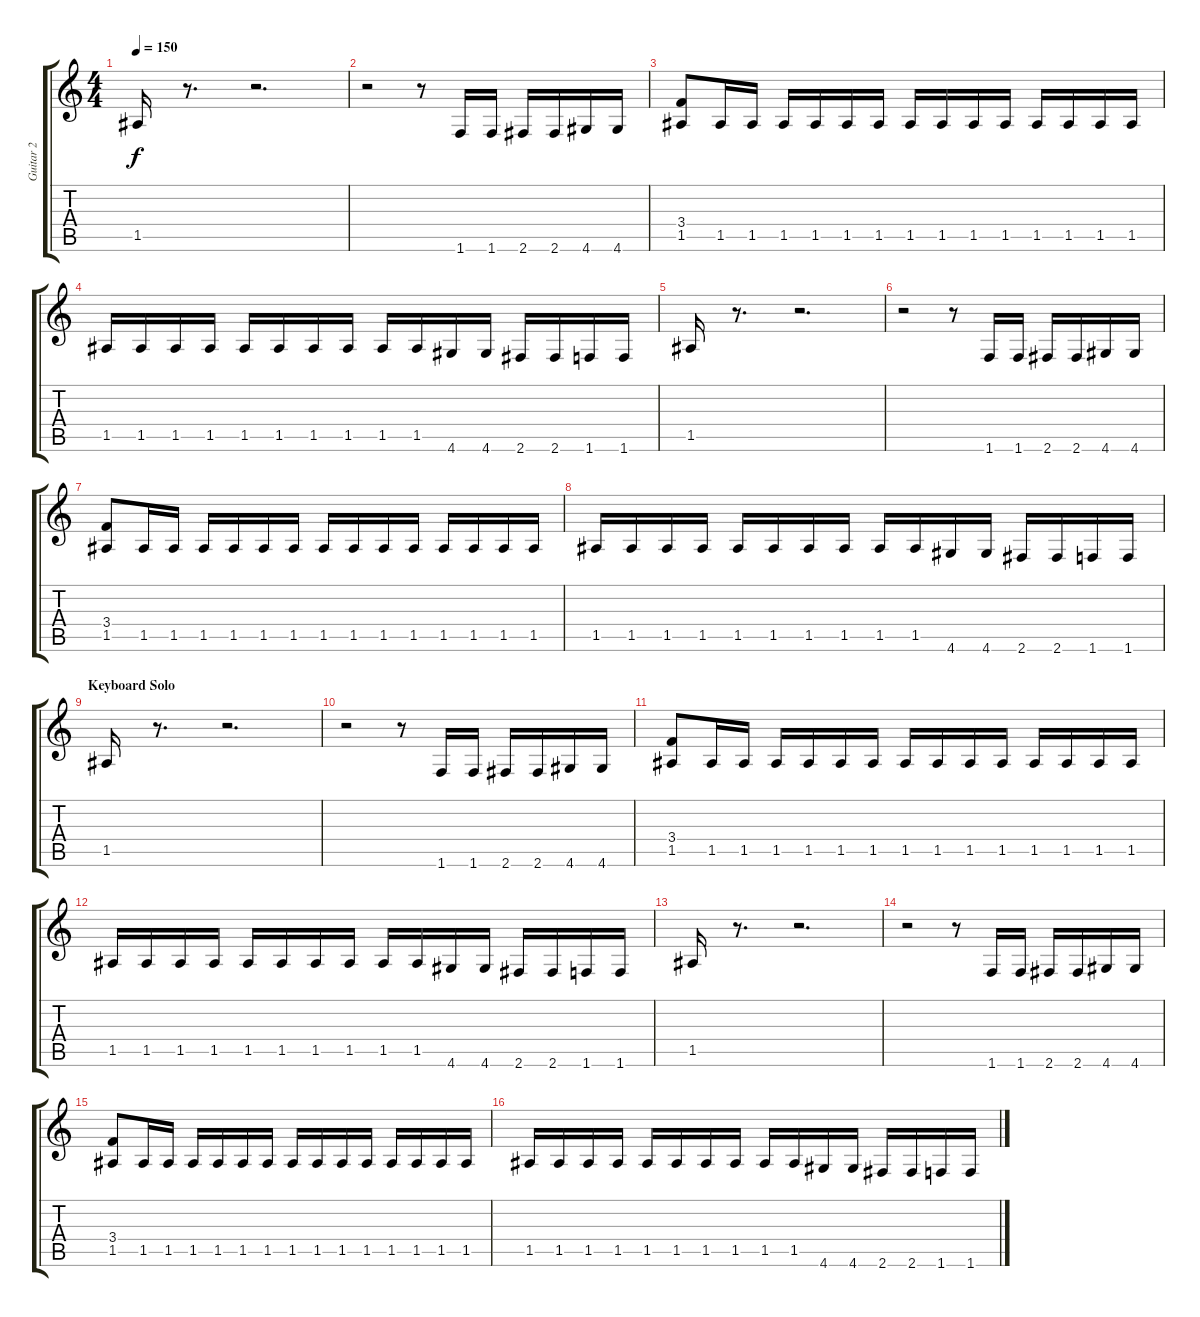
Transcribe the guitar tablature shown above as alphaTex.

\track ("Guitar 2 " "Guitar 2 ") {instrument distortionguitar}
\staff {score tabs}
\tuning (E4 B3 G3 D3 A2 E2) {hide}
\ts (4 4)
\tempo 150
\clef g2
\ks c
1.5.16{dy f} r.8{d} r.2{d} |
r.2 r.8 1.6.16 1.6.16 2.6.16 2.6.16 4.6.16 4.6.16 |
(3.4 1.5).8 1.5.16 1.5.16 1.5.16 1.5.16 1.5.16 1.5.16 1.5.16 1.5.16 1.5.16 1.5.16 1.5.16 1.5.16 1.5.16 1.5.16 |
1.5.16 1.5.16 1.5.16 1.5.16 1.5.16 1.5.16 1.5.16 1.5.16 1.5.16 1.5.16 4.6.16 4.6.16 2.6.16 2.6.16 1.6.16 1.6.16 |
1.5.16 r.8{d} r.2{d} |
r.2 r.8 1.6.16 1.6.16 2.6.16 2.6.16 4.6.16 4.6.16 |
(3.4 1.5).8 1.5.16 1.5.16 1.5.16 1.5.16 1.5.16 1.5.16 1.5.16 1.5.16 1.5.16 1.5.16 1.5.16 1.5.16 1.5.16 1.5.16 |
1.5.16 1.5.16 1.5.16 1.5.16 1.5.16 1.5.16 1.5.16 1.5.16 1.5.16 1.5.16 4.6.16 4.6.16 2.6.16 2.6.16 1.6.16 1.6.16 |
\section ("" "Keyboard Solo")
1.5.16 r.8{d} r.2{d} |
r.2 r.8 1.6.16 1.6.16 2.6.16 2.6.16 4.6.16 4.6.16 |
(3.4 1.5).8 1.5.16 1.5.16 1.5.16 1.5.16 1.5.16 1.5.16 1.5.16 1.5.16 1.5.16 1.5.16 1.5.16 1.5.16 1.5.16 1.5.16 |
1.5.16 1.5.16 1.5.16 1.5.16 1.5.16 1.5.16 1.5.16 1.5.16 1.5.16 1.5.16 4.6.16 4.6.16 2.6.16 2.6.16 1.6.16 1.6.16 |
1.5.16 r.8{d} r.2{d} |
r.2 r.8 1.6.16 1.6.16 2.6.16 2.6.16 4.6.16 4.6.16 |
(3.4 1.5).8 1.5.16 1.5.16 1.5.16 1.5.16 1.5.16 1.5.16 1.5.16 1.5.16 1.5.16 1.5.16 1.5.16 1.5.16 1.5.16 1.5.16 |
1.5.16 1.5.16 1.5.16 1.5.16 1.5.16 1.5.16 1.5.16 1.5.16 1.5.16 1.5.16 4.6.16 4.6.16 2.6.16 2.6.16 1.6.16 1.6.16
